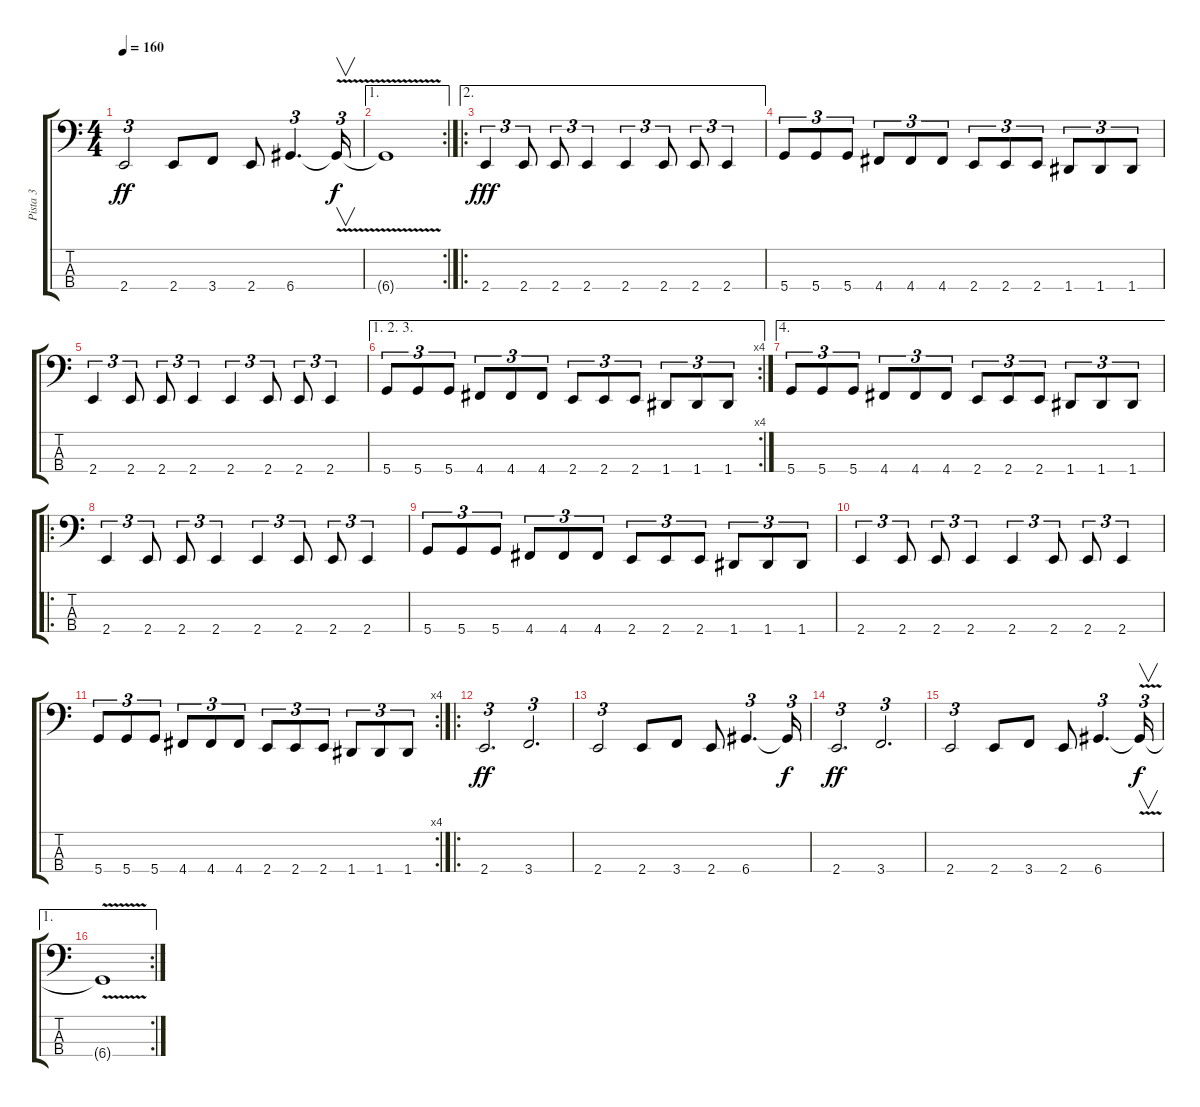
\track ("Pista 3" "Pista 3") {instrument electricbasspick}
\staff {score tabs}
\tuning (F2 C2 G1 D1) {hide}
\ts (4 4)
\tempo 160
\clef f4
\ks c
2.4.2{tu (3 2) dy ff} 2.4.8 3.4.8 2.4.8 6.4.4{d tu (3 2)} 6.4{v t}.16{v tu (3 2) dy f} |
\ae 1
\rc 2
6.4{t}.1 |
\ae 2
\ro
2.4.4{tu (3 2) dy fff} 2.4.8{tu (3 2)} 2.4.8{tu (3 2)} 2.4.4{tu (3 2)} 2.4.4{tu (3 2)} 2.4.8{tu (3 2)} 2.4.8{tu (3 2)} 2.4.4{tu (3 2)} |
5.4.8{tu (3 2)} 5.4.8{tu (3 2)} 5.4.8{tu (3 2)} 4.4.8{tu (3 2)} 4.4.8{tu (3 2)} 4.4.8{tu (3 2)} 2.4.8{tu (3 2)} 2.4.8{tu (3 2)} 2.4.8{tu (3 2)} 1.4.8{tu (3 2)} 1.4.8{tu (3 2)} 1.4.8{tu (3 2)} |
2.4.4{tu (3 2)} 2.4.8{tu (3 2)} 2.4.8{tu (3 2)} 2.4.4{tu (3 2)} 2.4.4{tu (3 2)} 2.4.8{tu (3 2)} 2.4.8{tu (3 2)} 2.4.4{tu (3 2)} |
\ae (1 2 3)
\rc 4
5.4.8{tu (3 2)} 5.4.8{tu (3 2)} 5.4.8{tu (3 2)} 4.4.8{tu (3 2)} 4.4.8{tu (3 2)} 4.4.8{tu (3 2)} 2.4.8{tu (3 2)} 2.4.8{tu (3 2)} 2.4.8{tu (3 2)} 1.4.8{tu (3 2)} 1.4.8{tu (3 2)} 1.4.8{tu (3 2)} |
\ae 4
5.4.8{tu (3 2)} 5.4.8{tu (3 2)} 5.4.8{tu (3 2)} 4.4.8{tu (3 2)} 4.4.8{tu (3 2)} 4.4.8{tu (3 2)} 2.4.8{tu (3 2)} 2.4.8{tu (3 2)} 2.4.8{tu (3 2)} 1.4.8{tu (3 2)} 1.4.8{tu (3 2)} 1.4.8{tu (3 2)} |
\ro
2.4.4{tu (3 2)} 2.4.8{tu (3 2)} 2.4.8{tu (3 2)} 2.4.4{tu (3 2)} 2.4.4{tu (3 2)} 2.4.8{tu (3 2)} 2.4.8{tu (3 2)} 2.4.4{tu (3 2)} |
5.4.8{tu (3 2)} 5.4.8{tu (3 2)} 5.4.8{tu (3 2)} 4.4.8{tu (3 2)} 4.4.8{tu (3 2)} 4.4.8{tu (3 2)} 2.4.8{tu (3 2)} 2.4.8{tu (3 2)} 2.4.8{tu (3 2)} 1.4.8{tu (3 2)} 1.4.8{tu (3 2)} 1.4.8{tu (3 2)} |
2.4.4{tu (3 2)} 2.4.8{tu (3 2)} 2.4.8{tu (3 2)} 2.4.4{tu (3 2)} 2.4.4{tu (3 2)} 2.4.8{tu (3 2)} 2.4.8{tu (3 2)} 2.4.4{tu (3 2)} |
\rc 4
5.4.8{tu (3 2)} 5.4.8{tu (3 2)} 5.4.8{tu (3 2)} 4.4.8{tu (3 2)} 4.4.8{tu (3 2)} 4.4.8{tu (3 2)} 2.4.8{tu (3 2)} 2.4.8{tu (3 2)} 2.4.8{tu (3 2)} 1.4.8{tu (3 2)} 1.4.8{tu (3 2)} 1.4.8{tu (3 2)} |
\ro
2.4.2{d tu (3 2) dy ff} 3.4.2{d tu (3 2)} |
2.4.2{tu (3 2)} 2.4.8 3.4.8 2.4.8 6.4.4{d tu (3 2)} 6.4{t}.16{tu (3 2) dy f} |
2.4.2{d tu (3 2) dy ff} 3.4.2{d tu (3 2)} |
2.4.2{tu (3 2)} 2.4.8 3.4.8 2.4.8 6.4.4{d tu (3 2)} 6.4{v t}.16{v tu (3 2) dy f} |
\ae 1
\rc 2
6.4{t}.1
